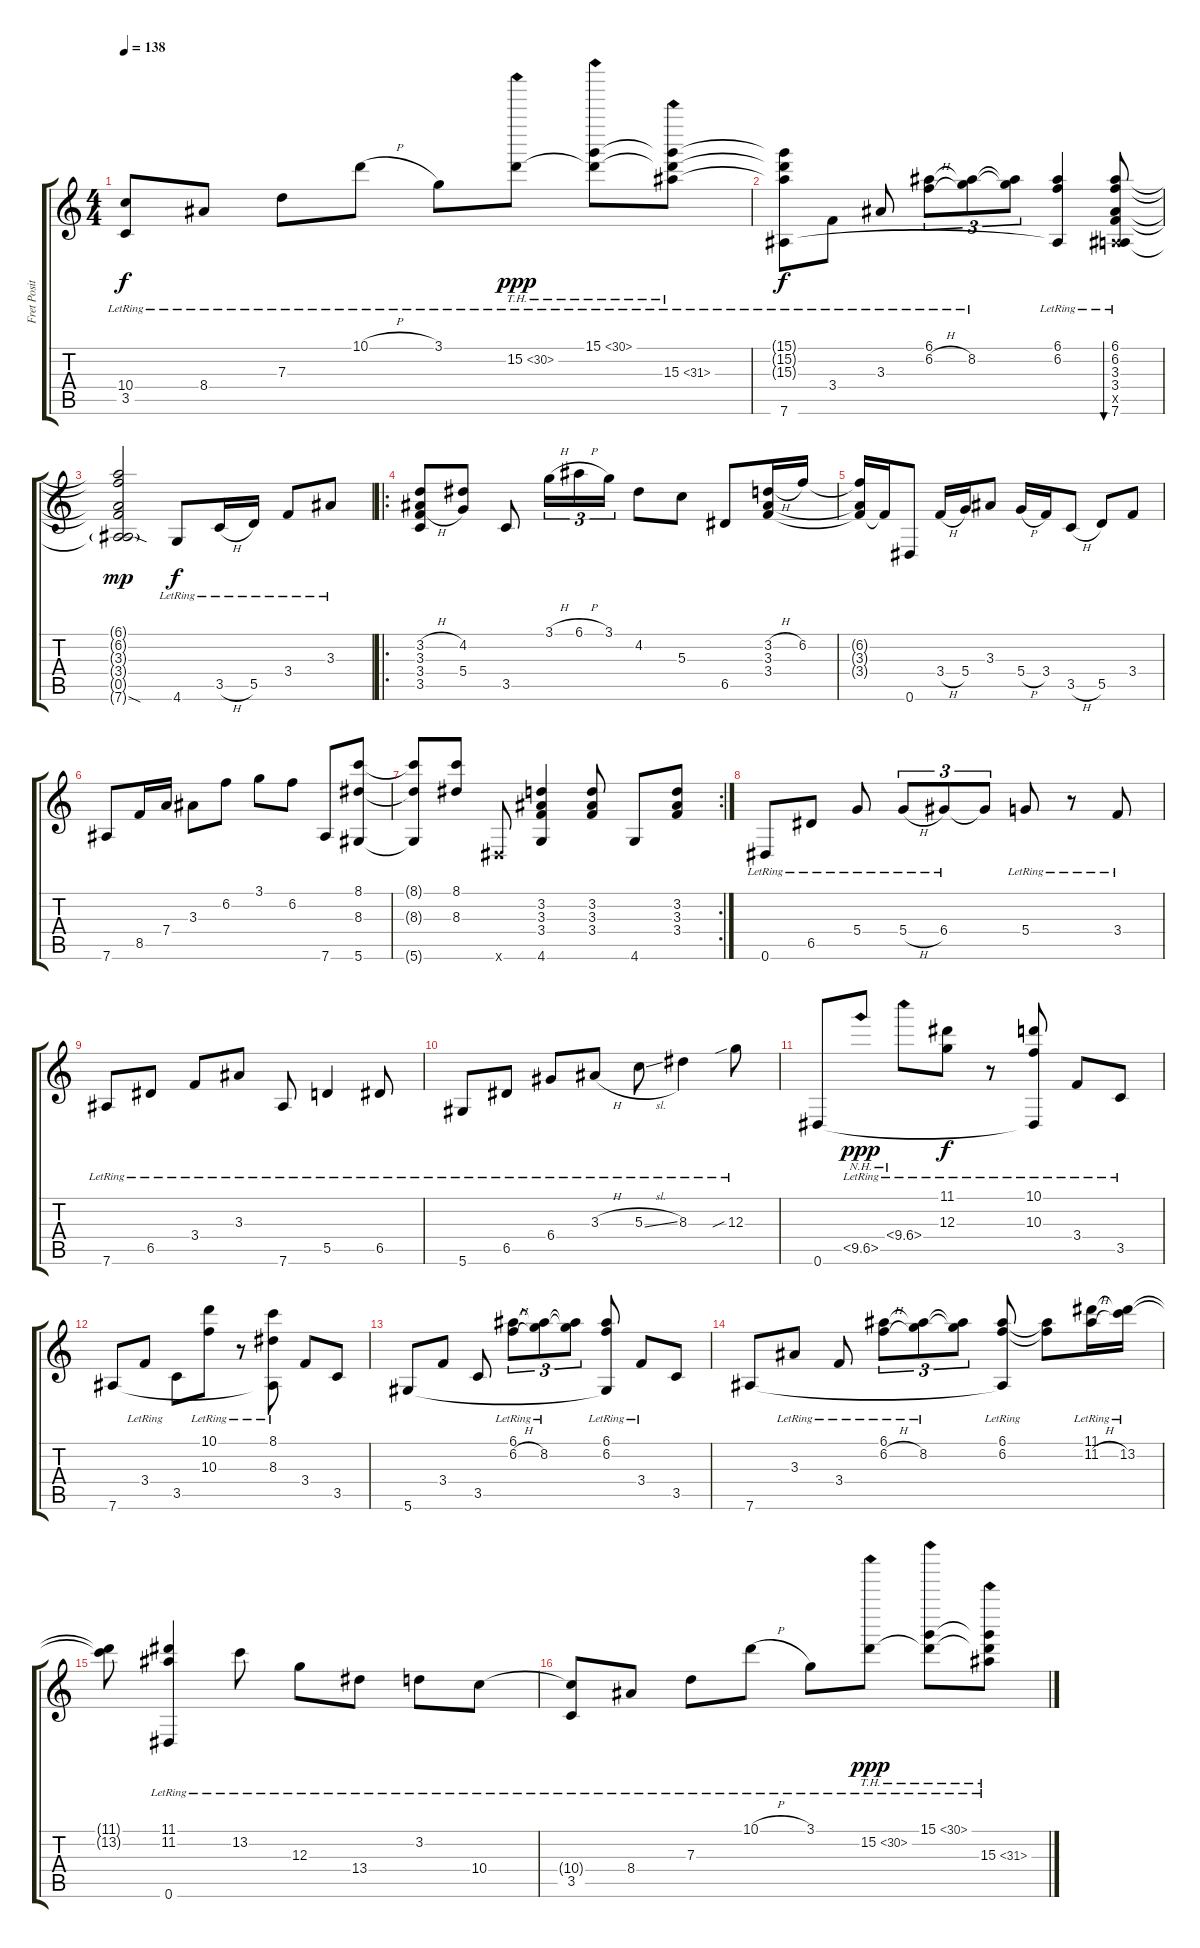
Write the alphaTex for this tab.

\track ("Fret Position Without Capo" "Fret Posit") {instrument acousticguitarsteel}
\staff {score tabs}
\tuning (E4 B3 G3 D3 A2 Eb2) {hide}
\ts (4 4)
\tempo 138
\clef g2
\ks c
(10.4{t} 3.5{lr}).8{dy f} 8.4{lr}.8 7.3{lr}.8 10.1{h lr}.8 3.1{lr}.8 15.2{th 15 lr}.8{dy ppp} (15.1{th 15 lr} 15.2{t}).8 (15.1{t} 15.2{t} 15.3{th 16 lr}).8 |
(15.1{t} 15.2{t} 15.3{t} 7.6{lr}).8{dy f} 3.4{lr}.8 3.3{lr}.8 (6.1{lr} 6.2{h lr}).8{tu (3 2)} (6.1{t} 8.2{lr}).8{tu (3 2)} (6.1{t} 8.2{t}).8{tu (3 2)} (6.1{lr} 6.2{lr} 7.6{t}).4 (6.1{lr} 6.2{lr} 3.3{lr} 3.4{lr} 0.5{x} 7.6{lr}).8{bu 480} |
(6.1{t} 6.2{t} 3.3{t} 3.4{t} 0.5{t} 7.6{sod g}).2{dy mp} 4.6{lr}.8{dy f} 3.5{h lr}.16 5.5{lr}.16 3.4{lr}.8 3.3{lr}.8 |
\ro
(3.2{h} 3.3 3.4{h} 3.5).8 (4.2 5.4).8 3.5.8 3.1{h}.16{tu (3 2)} 6.1{h}.16{tu (3 2)} 3.1.16{tu (3 2)} 4.2.8 5.3.8 6.5.8 (3.2{h} 3.3 3.4).16 6.2.16 |
(6.2{t} 3.3{t} 3.4{t}).16 3.4{t}.16 0.6.8 3.4{h}.16 5.4.16 3.3.8 5.4{h}.16 3.4.16 3.5{h}.8 5.5.8 3.4.8 |
7.6.8 8.5.16 7.4.16 3.3.8 6.2.8 3.1.8 6.2.8 7.6.8 (8.1 8.3 5.6).8 |
\rc 2
(8.1{t} 8.3{t} 5.6{t}).8 (8.1 8.3).8 0.6{x}.8 (3.2 3.3 3.4 4.6).4 (3.2 3.3 3.4).8 4.6.8 (3.2 3.3 3.4).8 |
0.6{lr}.8 6.5{lr}.8 5.4{lr}.8 5.4{h lr}.8{tu (3 2)} 6.4{lr}.8{tu (3 2)} 6.4{t}.8{tu (3 2)} 5.4{lr}.8 r.8 3.4{lr}.8 |
7.6{lr}.8 6.5{lr}.8 3.4{lr}.8 3.3{lr}.8 7.6{lr}.8 5.5{lr}.4 6.5{lr}.8 |
5.6{lr}.8 6.5{lr}.8 6.4{lr}.8 3.3{h lr}.8 5.3{sl lr}.8 8.3{lr}.4 12.3{sib lr}.8 |
0.6.8 10.5{nh lr}.8{dy ppp} 10.4{nh lr}.8 (11.1{lr} 12.3{lr}).8{dy f} r.8 (10.1{lr} 10.3{lr} 0.6{t}).8 3.4{lr}.8 3.5{lr}.8 |
7.6.8 3.4{lr}.8 3.5.8 (10.1{lr} 10.3{lr}).8 r.8 (8.1{lr} 8.3{lr} 7.6{t}).8 3.4.8 3.5.8 |
5.6.8 3.4.8 3.5.8 (6.1{lr} 6.2{h lr}).8{tu (3 2)} (6.1{t} 8.2{lr}).8{tu (3 2)} (6.1{t} 8.2{t}).8{tu (3 2)} (6.1{lr} 6.2{lr} 5.6{t}).8 3.4{lr}.8 3.5.8 |
7.6.8 3.3{lr}.8 3.4{lr}.8 (6.1{lr} 6.2{h lr}).8{tu (3 2)} (6.1{t} 8.2{lr}).8{tu (3 2)} (6.1{t} 8.2{t}).8{tu (3 2)} (6.1{lr} 6.2{lr} 7.6{t}).8 (6.1{t} 6.2{t}).8 (11.1{lr} 11.2{h lr}).16 (11.1{t} 13.2{lr}).16 |
(11.1{t} 13.2{t}).8 (11.1{lr} 11.2{lr} 0.6{lr}).4 13.2{lr}.8 12.3{lr}.8 13.4{lr}.8 3.2{lr}.8 10.4{lr}.8 |
(10.4{t} 3.5{lr}).8 8.4{lr}.8 7.3{lr}.8 10.1{h lr}.8 3.1{lr}.8 15.2{th 15 lr}.8{dy ppp} (15.1{th 15 lr} 15.2{t}).8 (15.1{t} 15.2{t} 15.3{th 16 lr}).8
